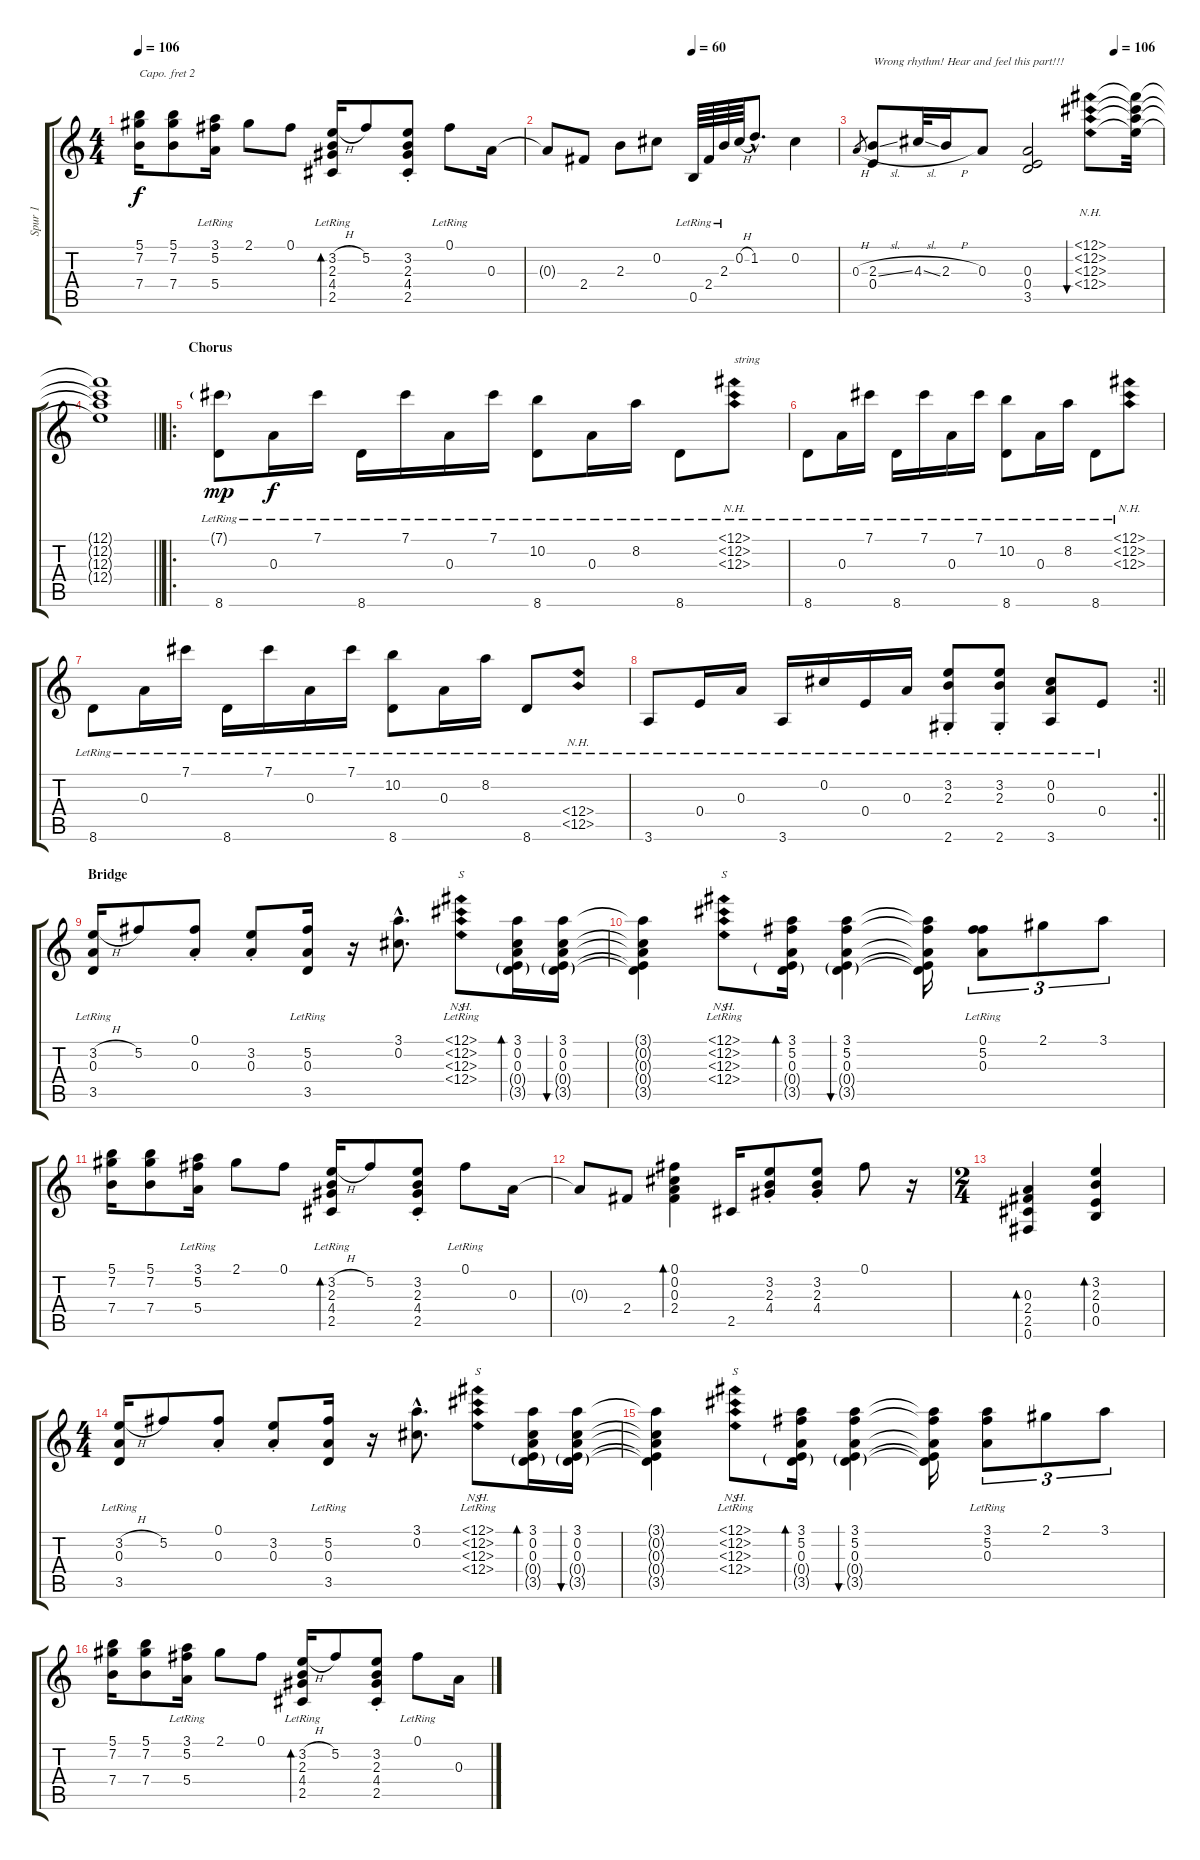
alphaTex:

\track ("Spur 1" "Spur 1") {instrument acousticguitarsteel}
\staff {score tabs}
\capo 2
\tuning (E4 B3 G3 D3 A2 E2) {hide}
\ts (4 4)
\tempo 106
\clef g2
\ks c
(5.1 7.2 7.4).16{dy f} (5.1 7.2 7.4).8 (3.1 5.2{lr} 5.4).16 2.1.8 0.1.8 (3.2{h} 2.3{lr} 4.4{lr} 2.5{lr}).16{bd 240} 5.2.8 (3.2{st} 2.3{st} 4.4{st} 2.5{st}).8 0.1{lr}.8 0.3.16 |
\tempo (60 0.5)
0.3{t}.8 2.4.8 2.3.8 0.2.8 0.5{lr}.64 2.4{lr}.64 2.3{lr}.64 0.2{h}.64 1.2{hac}.8{d} 0.2.4 |
\tempo (106 0.84375)
0.3{h}.8{gr} (2.3{sl} 0.4).8{txt "Wrong rhythm! Hear and feel this part!!!"} 4.3{sl}.32 2.3{h}.16 0.3.8 (0.3 0.4 3.5).2 (12.1{nh} 12.2{nh} 12.3{nh} 12.4{nh}).8{bu 240} (12.1{t} 12.2{t} 12.3{t} 12.4{t}).32 |
\barLineRight lightlight
(12.1{t} 12.2{t} 12.3{t} 12.4{t}).1 |
\ro
\section ("" "Chorus")
(7.1{g} 8.6{lr}).8{dy mp} 0.3{lr}.16{dy f} 7.1{lr}.16 8.6{lr}.16 7.1{lr}.16 0.3{lr}.16 7.1{lr}.16 (10.2{lr} 8.6{lr}).8 0.3{lr}.16 8.2{lr}.16 8.6{lr}.8 (12.1{nh lr} 12.2{nh lr} 12.3{nh lr}).8{txt "string"} |
8.6{lr}.8 0.3{lr}.16 7.1{lr}.16 8.6{lr}.16 7.1{lr}.16 0.3{lr}.16 7.1{lr}.16 (10.2{lr} 8.6{lr}).8 0.3{lr}.16 8.2{lr}.16 8.6{lr}.8 (12.1{nh lr} 12.2{nh lr} 12.3{nh lr}).8 |
8.6{lr}.8 0.3{lr}.16 7.1{lr}.16 8.6{lr}.16 7.1{lr}.16 0.3{lr}.16 7.1{lr}.16 (10.2{lr} 8.6{lr}).8 0.3{lr}.16 8.2{lr}.16 8.6{lr}.8 (12.4{nh lr} 12.5{nh}).8 |
\rc 2
\barLineRight lightlight
3.6{lr}.8 0.4{lr}.16 0.3{lr}.16 3.6{lr}.16 0.2{lr}.16 0.4{lr}.16 0.3{lr}.16 (3.2{st lr} 2.3{st lr} 2.6{st lr}).8 (3.2{st lr} 2.3{st lr} 2.6{st lr}).8 (0.2{lr} 0.3{lr} 3.6{lr}).8 0.4{lr}.8 |
\section ("" "Bridge")
(3.2{h} 0.3{lr} 3.5{lr}).16 5.2.8 (0.1{st} 0.3{st}).8 (3.2{st} 0.3{st}).8 (5.2 0.3 3.5{lr}).16 r.16 (3.1{hac} 0.2{hac}).8{d} (12.1{nh} 12.2{nh} 12.3{nh lr} 12.4{nh lr}).8{s} (3.1 0.2 0.3 0.4{g} 3.5{g}).16{bd 60} (3.1 0.2 0.3 0.4{g} 3.5{g}).16{bu 60} |
(3.1{t} 0.2{t} 0.3{t} 0.4{t} 3.5{t}).4 (12.1{nh} 12.2{nh} 12.3{nh lr} 12.4{nh lr}).8{s} (3.1 5.2 0.3 0.4{g} 3.5{g}).16{bd 60} (3.1 5.2 0.3 0.4{g} 3.5{g}).4{bu 60} (3.1{t} 5.2{t} 0.3{t} 0.4{t} 3.5{t}).16 (0.1 5.2{lr} 0.3{lr}).8{tu (3 2)} 2.1.8{tu (3 2)} 3.1.8{tu (3 2)} |
(5.1 7.2 7.4).16 (5.1 7.2 7.4).8 (3.1 5.2{lr} 5.4).16 2.1.8 0.1.8 (3.2{h} 2.3{lr} 4.4{lr} 2.5{lr}).16{bd 240} 5.2.8 (3.2{st} 2.3{st} 4.4{st} 2.5{st}).8 0.1{lr}.8 0.3.16 |
0.3{t}.8 2.4.8 (0.1 0.2 0.3 2.4).4{bd 60} 2.5.16 (3.2{st} 2.3{st} 4.4{st}).8 (3.2{st} 2.3{st} 4.4{st}).8 0.1.8 r.16 |
\ts (2 4)
(0.3 2.4 2.5 0.6).4{bd 60} (3.2 2.3 0.4 0.5).4{bd 60} |
\ts (4 4)
(3.2{h} 0.3{lr} 3.5{lr}).16 5.2.8 (0.1{st} 0.3{st}).8 (3.2{st} 0.3{st}).8 (5.2 0.3 3.5{lr}).16 r.16 (3.1{hac} 0.2{hac}).8{d} (12.1{nh} 12.2{nh} 12.3{nh lr} 12.4{nh lr}).8{s} (3.1 0.2 0.3 0.4{g} 3.5{g}).16{bd 60} (3.1 0.2 0.3 0.4{g} 3.5{g}).16{bu 60} |
(3.1{t} 0.2{t} 0.3{t} 0.4{t} 3.5{t}).4 (12.1{nh} 12.2{nh} 12.3{nh lr} 12.4{nh lr}).8{s} (3.1 5.2 0.3 0.4{g} 3.5{g}).16{bd 60} (3.1 5.2 0.3 0.4{g} 3.5{g}).4{bu 60} (3.1{t} 5.2{t} 0.3{t} 0.4{t} 3.5{t}).16 (3.1 5.2{lr} 0.3{lr}).8{tu (3 2)} 2.1.8{tu (3 2)} 3.1.8{tu (3 2)} |
(5.1 7.2 7.4).16 (5.1 7.2 7.4).8 (3.1 5.2{lr} 5.4).16 2.1.8 0.1.8 (3.2{h} 2.3{lr} 4.4{lr} 2.5{lr}).16{bd 240} 5.2.8 (3.2{st} 2.3{st} 4.4{st} 2.5{st}).8 0.1{lr}.8 0.3.16
